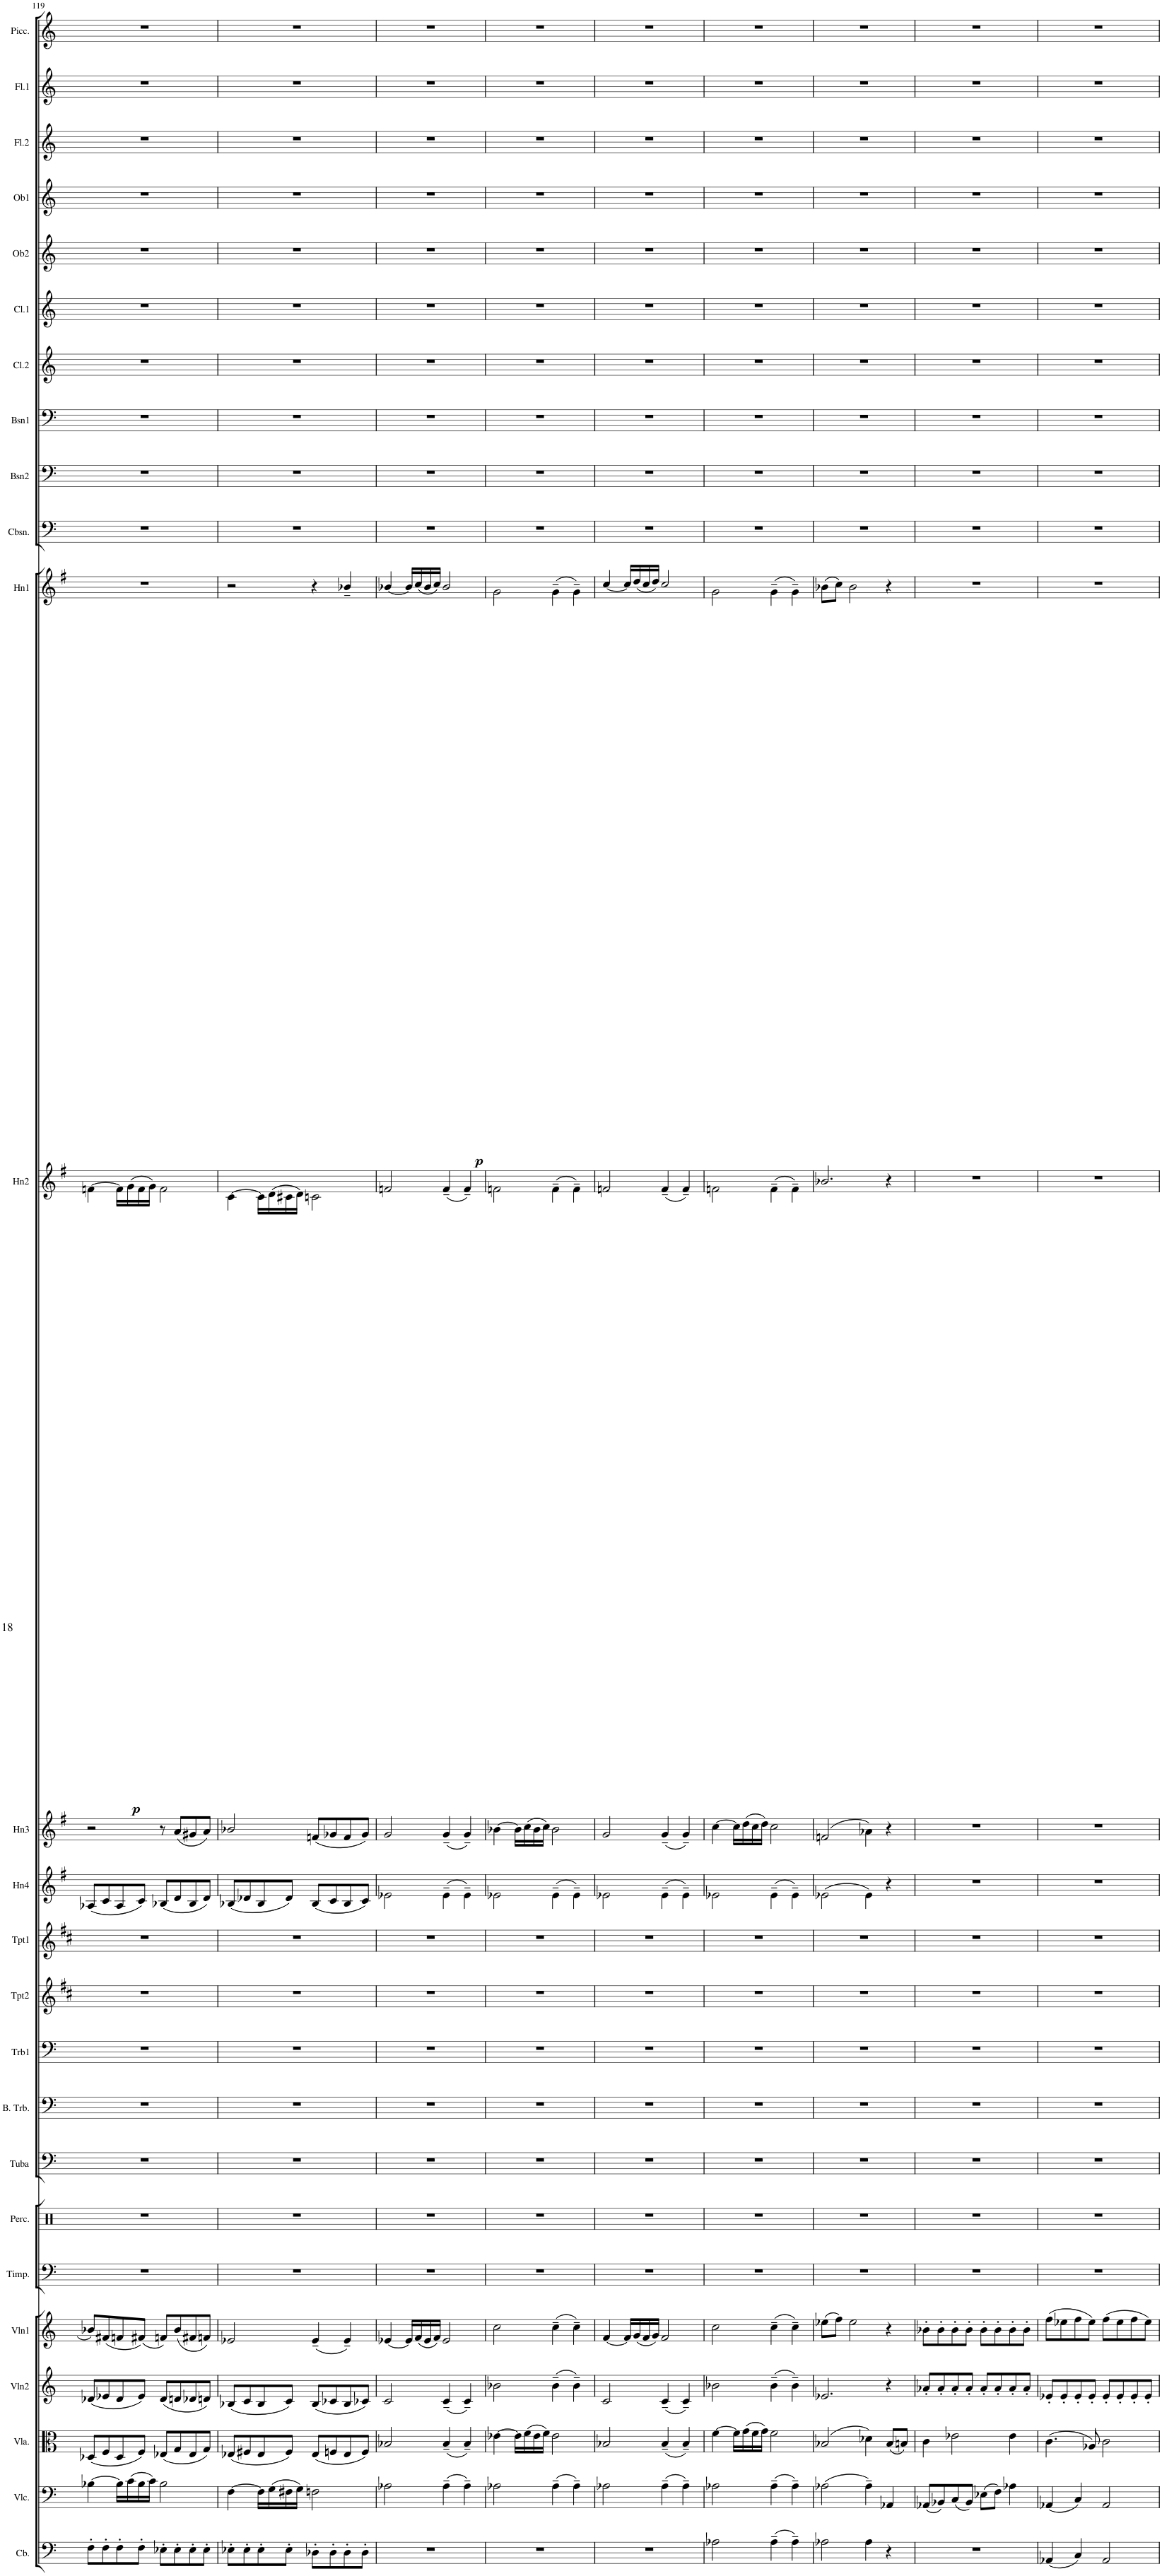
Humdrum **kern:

**kern	**kern	**kern	**kern	**kern	**kern	**kern	**kern	**kern	**kern	**kern	**kern	**kern	**kern	**kern	**dynam	**kern	**dynam	**kern	**kern	**kern	**kern	**kern	**kern	**kern	**kern	**kern	**kern
*part26	*part25	*part24	*part23	*part22	*part21	*part20	*part19	*part18	*part17	*part16	*part15	*part14	*part13	*part12	*part12	*part11	*part11	*part10	*part9	*part8	*part7	*part6	*part5	*part4	*part3	*part2	*part1
*staff26	*staff25	*staff24	*staff23	*staff22	*staff21	*staff20	*staff19	*staff18	*staff17	*staff16	*staff15	*staff14	*staff13	*staff12	*staff12	*staff11	*staff11	*staff10	*staff9	*staff8	*staff7	*staff6	*staff5	*staff4	*staff3	*staff2	*staff1
*I"Contrabass	*I"Violoncello	*I"Viola	*I"Violin 2	*I"Violin 1	*I"Timpani	*I"Percussion	*I"Tuba	*I"Bass Trombone	*I"Trombone 1	*I"Trumpet 2	*I"Trumpet 1	*I"Horn 4	*I"Horn 3	*I"Horn 2	*	*I"Horn 1	*	*I"Contrabassoon	*I"Bassoon 2	*I"Bassoon 1	*I"Clarinet 2	*I"Clarinet 1	*I"Oboe 2	*I"Oboe 1	*I"Flute 2	*I"Flute 1	*I"Piccolo
*I'Cb.	*I'Vlc.	*I'Vla.	*I'Vln2	*I'Vln1	*I'Timp.	*I'Perc.	*I'Tuba	*I'B. Trb.	*I'Trb1	*I'Tpt2	*I'Tpt1	*I'Hn4	*I'Hn3	*I'Hn2	*	*I'Hn1	*	*I'Cbsn.	*I'Bsn2	*I'Bsn1	*I'Cl.2	*I'Cl.1	*I'Ob2	*I'Ob1	*I'Fl.2	*I'Fl.1	*I'Picc.
!!LO:PB:g=z
*clefF4	*clefF4	*clefC3	*clefG2	*clefG2	*clefF4	*clefX	*clefF4	*clefF4	*clefF4	*clefG2	*clefG2	*clefG2	*clefG2	*clefG2	*	*clefG2	*	*clefF4	*clefF4	*clefF4	*clefG2	*clefG2	*clefG2	*clefG2	*clefG2	*clefG2	*clefG2
*Trd7c12	*	*	*	*	*	*	*	*	*	*Trd1c2	*Trd1c2	*Trd4c7	*Trd4c7	*Trd4c7	*	*Trd4c7	*	*Trd7c12	*	*	*Trd1c2	*Trd1c2	*	*	*	*	*Trd-7c-12
*k[]	*k[]	*k[]	*k[]	*k[]	*k[]	*k[]	*k[]	*k[]	*k[]	*k[f#c#]	*k[f#c#]	*k[f#]	*k[f#]	*k[f#]	*	*k[f#]	*	*k[]	*k[]	*k[]	*k[]	*k[]	*k[]	*k[]	*k[]	*k[]	*k[]
*M4/4	*M4/4	*M4/4	*M4/4	*M4/4	*M4/4	*M4/4	*M4/4	*M4/4	*M4/4	*M4/4	*M4/4	*M4/4	*M4/4	*M4/4	*	*M4/4	*	*M4/4	*M4/4	*M4/4	*M4/4	*M4/4	*M4/4	*M4/4	*M4/4	*M4/4	*M4/4
*met(c)	*met(c)	*met(c)	*met(c)	*met(c)	*met(c)	*met(c)	*met(c)	*met(c)	*met(c)	*met(c)	*met(c)	*met(c)	*met(c)	*met(c)	*	*met(c)	*	*met(c)	*met(c)	*met(c)	*met(c)	*met(c)	*met(c)	*met(c)	*met(c)	*met(c)	*met(c)
=119	=119	=119	=119	=119	=119	=119	=119	=119	=119	=119	=119	=119	=119	=119	=119	=119	=119	=119	=119	=119	=119	=119	=119	=119	=119	=119	=119
!	!	!	!	!	!	!	!	!	!	!	!	!	!	!	!LO:DY:b	!	!	!	!	!	!	!	!	!	!	!	!
8F'\L	[4B-X\	(8D-X/L	(8d-X/L	8b-X/L	1r	1r	1r	1r	1r	1r	1r	(8A-X/L	2r	[4fn\	p	1r	.	1r	1r	1r	1r	1r	1r	1r	1r	1r	1r
8F'\	.	8F/	8e-X/	(8f#X/	.	.	.	.	.	.	.	8c/	.	.	.	.	.	.	.	.	.	.	.	.	.	.	.
8F'\	16B-\LL]	8D-/	8d-/	8fn/	.	.	.	.	.	.	.	8A-/	.	16f\LL]	.	.	.	.	.	.	.	.	.	.	.	.	.
.	(16c\	.	.	.	.	.	.	.	.	.	.	.	.	(16g\	.	.	.	.	.	.	.	.	.	.	.	.	.
8F'\J	16B-\	8F/J)	8e-/J)	(8f#X/J)	.	.	.	.	.	.	.	8c/J)	.	16f\	.	.	.	.	.	.	.	.	.	.	.	.	.
.	16c\JJ)	.	.	.	.	.	.	.	.	.	.	.	.	16g\JJ)	.	.	.	.	.	.	.	.	.	.	.	.	.
8E-X'\L	2B-\	(8E-X/L	(8d-/L	8fn/L)	.	.	.	.	.	.	.	(8B-X/L	8r	2f\	.	.	.	.	.	.	.	.	.	.	.	.	.
8E-'\	.	8G/	8dn/	(8b-/	.	.	.	.	.	.	.	8d/	(8a/L	.	.	.	.	.	.	.	.	.	.	.	.	.	.
8E-'\	.	8E-/	8d-X/	8f#X/	.	.	.	.	.	.	.	8B-/	8g#X/	.	.	.	.	.	.	.	.	.	.	.	.	.	.
8E-'\J	.	8G/J)	8dn/J)	8fn/J)	.	.	.	.	.	.	.	8d/J)	8a/J)	.	.	.	.	.	.	.	.	.	.	.	.	.	.
=120	=120	=120	=120	=120	=120	=120	=120	=120	=120	=120	=120	=120	=120	=120	=120	=120	=120	=120	=120	=120	=120	=120	=120	=120	=120	=120	=120
8E-X'\L	[4F\	(8E-X/L	(8B-X/L	2e-X/	1r	1r	1r	1r	1r	1r	1r	(8B-X/L	2b-X/	[4c\	.	2r	.	1r	1r	1r	1r	1r	1r	1r	1r	1r	1r
8E-'\	.	8F#X/	8c/	.	.	.	.	.	.	.	.	8d-X/	.	.	.	.	.	.	.	.	.	.	.	.	.	.	.
8E-'\	16F\LL]	8E-/	8B-/	.	.	.	.	.	.	.	.	8B-/	.	16c\LL]	.	.	.	.	.	.	.	.	.	.	.	.	.
.	(16G\	.	.	.	.	.	.	.	.	.	.	.	.	(16d\	.	.	.	.	.	.	.	.	.	.	.	.	.
8E-'\J	16F#X\	8F#/J)	8c/J)	.	.	.	.	.	.	.	.	8d-/J)	.	16c#X\	.	.	.	.	.	.	.	.	.	.	.	.	.
.	16G\JJ)	.	.	.	.	.	.	.	.	.	.	.	.	16d\JJ)	.	.	.	.	.	.	.	.	.	.	.	.	.
8D-X'\L	2Fn\	(8E-/L	(8B-/L	(4e-~/	.	.	.	.	.	.	.	(8B-/L	(8fn/L	2cn\	.	4r	.	.	.	.	.	.	.	.	.	.	.
8D-'\	.	8Fn/	8c-X/	.	.	.	.	.	.	.	.	8c/	8g-X/	.	.	.	.	.	.	.	.	.	.	.	.	.	.
!	!	!	!	!	!	!	!	!	!	!	!	!	!	!	!	!	!LO:DY:b	!	!	!	!	!	!	!	!	!	!
8D-'\	.	8E-/	8B-/	4e-~/)	.	.	.	.	.	.	.	8B-/	8f/	.	.	4b-X~/	p	.	.	.	.	.	.	.	.	.	.
8D-'\J	.	8F/J)	8c-X/J)	.	.	.	.	.	.	.	.	8c/J)	8g-/J)	.	.	.	.	.	.	.	.	.	.	.	.	.	.
=121	=121	=121	=121	=121	=121	=121	=121	=121	=121	=121	=121	=121	=121	=121	=121	=121	=121	=121	=121	=121	=121	=121	=121	=121	=121	=121	=121
1r	2A-X\	2B-X/	2c/	[4e-X/	1r	1r	1r	1r	1r	1r	1r	2e-X\	2g/	2fn/	.	[4b-X/	.	1r	1r	1r	1r	1r	1r	1r	1r	1r	1r
.	.	.	.	16e-/LL]	.	.	.	.	.	.	.	.	.	.	.	16b-/LL]	.	.	.	.	.	.	.	.	.	.	.
.	.	.	.	(16f/	.	.	.	.	.	.	.	.	.	.	.	(16cc/	.	.	.	.	.	.	.	.	.	.	.
.	.	.	.	16e-/	.	.	.	.	.	.	.	.	.	.	.	16b-/	.	.	.	.	.	.	.	.	.	.	.
.	.	.	.	16f/JJ)	.	.	.	.	.	.	.	.	.	.	.	16cc/JJ)	.	.	.	.	.	.	.	.	.	.	.
.	(4A-~\	(4B-~/	(4c~/	2e-/	.	.	.	.	.	.	.	(4e-~\	(4g~/	(4f~/	.	2b-/	.	.	.	.	.	.	.	.	.	.	.
.	4A-~\)	4B-~/)	4c~/)	.	.	.	.	.	.	.	.	4e-~\)	4g~/)	4f~/)	.	.	.	.	.	.	.	.	.	.	.	.	.
=122	=122	=122	=122	=122	=122	=122	=122	=122	=122	=122	=122	=122	=122	=122	=122	=122	=122	=122	=122	=122	=122	=122	=122	=122	=122	=122	=122
1r	2A-X\	[4e-X\	2b-X\	2cc\	1r	1r	1r	1r	1r	1r	1r	2e-X\	[4b-X\	2fn\	.	2g\	.	1r	1r	1r	1r	1r	1r	1r	1r	1r	1r
.	.	16e-\LL]	.	.	.	.	.	.	.	.	.	.	16b-\LL]	.	.	.	.	.	.	.	.	.	.	.	.	.	.
.	.	(16f\	.	.	.	.	.	.	.	.	.	.	(16cc\	.	.	.	.	.	.	.	.	.	.	.	.	.	.
.	.	16e-\	.	.	.	.	.	.	.	.	.	.	16b-\	.	.	.	.	.	.	.	.	.	.	.	.	.	.
.	.	16f\JJ)	.	.	.	.	.	.	.	.	.	.	16cc\JJ)	.	.	.	.	.	.	.	.	.	.	.	.	.	.
.	(4A-~\	2e-\	(4b-~\	(4cc~\	.	.	.	.	.	.	.	(4e-~\	2b-\	(4f~\	.	(4g~\	.	.	.	.	.	.	.	.	.	.	.
.	4A-~\)	.	4b-~\)	4cc~\)	.	.	.	.	.	.	.	4e-~\)	.	4f~\)	.	4g~\)	.	.	.	.	.	.	.	.	.	.	.
=123	=123	=123	=123	=123	=123	=123	=123	=123	=123	=123	=123	=123	=123	=123	=123	=123	=123	=123	=123	=123	=123	=123	=123	=123	=123	=123	=123
1r	2A-X\	2B-X/	2c/	[4f/	1r	1r	1r	1r	1r	1r	1r	2e-X\	2g/	2fn/	.	[4cc/	.	1r	1r	1r	1r	1r	1r	1r	1r	1r	1r
.	.	.	.	16f/LL]	.	.	.	.	.	.	.	.	.	.	.	16cc/LL]	.	.	.	.	.	.	.	.	.	.	.
.	.	.	.	(16g/	.	.	.	.	.	.	.	.	.	.	.	(16dd/	.	.	.	.	.	.	.	.	.	.	.
.	.	.	.	16f/	.	.	.	.	.	.	.	.	.	.	.	16cc/	.	.	.	.	.	.	.	.	.	.	.
.	.	.	.	16g/JJ)	.	.	.	.	.	.	.	.	.	.	.	16dd/JJ)	.	.	.	.	.	.	.	.	.	.	.
.	(4A-~\	(4B-~/	(4c~/	2f/	.	.	.	.	.	.	.	(4e-~\	(4g~/	(4f~/	.	2cc/	.	.	.	.	.	.	.	.	.	.	.
.	4A-~\)	4B-~/)	4c~/)	.	.	.	.	.	.	.	.	4e-~\)	4g~/)	4f~/)	.	.	.	.	.	.	.	.	.	.	.	.	.
=124	=124	=124	=124	=124	=124	=124	=124	=124	=124	=124	=124	=124	=124	=124	=124	=124	=124	=124	=124	=124	=124	=124	=124	=124	=124	=124	=124
2A-X\	2A-X\	[4f\	2b-X\	2cc\	1r	1r	1r	1r	1r	1r	1r	2e-X\	[4cc\	2fn\	.	2g\	.	1r	1r	1r	1r	1r	1r	1r	1r	1r	1r
.	.	16f\LL]	.	.	.	.	.	.	.	.	.	.	16cc\LL]	.	.	.	.	.	.	.	.	.	.	.	.	.	.
.	.	(16g\	.	.	.	.	.	.	.	.	.	.	(16dd\	.	.	.	.	.	.	.	.	.	.	.	.	.	.
.	.	16f\	.	.	.	.	.	.	.	.	.	.	16cc\	.	.	.	.	.	.	.	.	.	.	.	.	.	.
.	.	16g\JJ)	.	.	.	.	.	.	.	.	.	.	16dd\JJ)	.	.	.	.	.	.	.	.	.	.	.	.	.	.
(4A-~\	(4A-~\	2f\	(4b-~\	(4cc~\	.	.	.	.	.	.	.	(4e-~\	2cc\	(4f~\	.	(4g~\	.	.	.	.	.	.	.	.	.	.	.
4A-~\)	4A-~\)	.	4b-~\)	4cc~\)	.	.	.	.	.	.	.	4e-~\)	.	4f~\)	.	4g~\)	.	.	.	.	.	.	.	.	.	.	.
=125	=125	=125	=125	=125	=125	=125	=125	=125	=125	=125	=125	=125	=125	=125	=125	=125	=125	=125	=125	=125	=125	=125	=125	=125	=125	=125	=125
2A-X\	(2A-X\	(2B-X/	2.e-X/	(8ee-X\L	1r	1r	1r	1r	1r	1r	1r	(2e-X\	(2fn/	2.b-X/	.	(8b-X\L	.	1r	1r	1r	1r	1r	1r	1r	1r	1r	1r
.	.	.	.	8ff\J)	.	.	.	.	.	.	.	.	.	.	.	8cc\J)	.	.	.	.	.	.	.	.	.	.	.
.	.	.	.	2ee-\	.	.	.	.	.	.	.	.	.	.	.	2b-\	.	.	.	.	.	.	.	.	.	.	.
4A-\	4A-~\)	4d-X\)	.	.	.	.	.	.	.	.	.	4e-\)	4a-X\)	.	.	.	.	.	.	.	.	.	.	.	.	.	.
4r	4AA-X/	(8B-/L	4r	4r	.	.	.	.	.	.	.	4r	4r	4r	.	4r	.	.	.	.	.	.	.	.	.	.	.
.	.	8Bn/J)	.	.	.	.	.	.	.	.	.	.	.	.	.	.	.	.	.	.	.	.	.	.	.	.	.
=126	=126	=126	=126	=126	=126	=126	=126	=126	=126	=126	=126	=126	=126	=126	=126	=126	=126	=126	=126	=126	=126	=126	=126	=126	=126	=126	=126
1r	(8AA-X/L	4c\	8a-X'/L	8b-X'\L	1r	1r	1r	1r	1r	1r	1r	1r	1r	1r	.	1r	.	1r	1r	1r	1r	1r	1r	1r	1r	1r	1r
.	8BB-X/)	.	8a-'/	8b-'\	.	.	.	.	.	.	.	.	.	.	.	.	.	.	.	.	.	.	.	.	.	.	.
.	(8C/	2e-X\	8a-'/	8b-'\	.	.	.	.	.	.	.	.	.	.	.	.	.	.	.	.	.	.	.	.	.	.	.
.	8BB-/J)	.	8a-'/J	8b-'\J	.	.	.	.	.	.	.	.	.	.	.	.	.	.	.	.	.	.	.	.	.	.	.
.	(8E-X\L	.	8a-'/L	8b-'\L	.	.	.	.	.	.	.	.	.	.	.	.	.	.	.	.	.	.	.	.	.	.	.
.	8F\J)	.	8a-'/	8b-'\	.	.	.	.	.	.	.	.	.	.	.	.	.	.	.	.	.	.	.	.	.	.	.
.	4A-X\	4e-\	8a-'/	8b-'\	.	.	.	.	.	.	.	.	.	.	.	.	.	.	.	.	.	.	.	.	.	.	.
.	.	.	8a-'/J	8b-'\J	.	.	.	.	.	.	.	.	.	.	.	.	.	.	.	.	.	.	.	.	.	.	.
=127	=127	=127	=127	=127	=127	=127	=127	=127	=127	=127	=127	=127	=127	=127	=127	=127	=127	=127	=127	=127	=127	=127	=127	=127	=127	=127	=127
(4AA-X/	(4AA-X/	(4.c\	8e-X'/L	(8ff\L	1r	1r	1r	1r	1r	1r	1r	1r	1r	1r	.	1r	.	1r	1r	1r	1r	1r	1r	1r	1r	1r	1r
.	.	.	8e-'/	8ee-X\	.	.	.	.	.	.	.	.	.	.	.	.	.	.	.	.	.	.	.	.	.	.	.
4C/)	4C/)	.	8e-'/	8ff\	.	.	.	.	.	.	.	.	.	.	.	.	.	.	.	.	.	.	.	.	.	.	.
.	.	8A-X/)	8e-'/J	8ee-\J)	.	.	.	.	.	.	.	.	.	.	.	.	.	.	.	.	.	.	.	.	.	.	.
2AA-/	2AA-/	2c\	8e-'/L	(8ff\L	.	.	.	.	.	.	.	.	.	.	.	.	.	.	.	.	.	.	.	.	.	.	.
.	.	.	8e-'/	8ee-\	.	.	.	.	.	.	.	.	.	.	.	.	.	.	.	.	.	.	.	.	.	.	.
.	.	.	8e-'/	8ff\	.	.	.	.	.	.	.	.	.	.	.	.	.	.	.	.	.	.	.	.	.	.	.
.	.	.	8e-'/J	8ee-\J)	.	.	.	.	.	.	.	.	.	.	.	.	.	.	.	.	.	.	.	.	.	.	.
=	=	=	=	=	=	=	=	=	=	=	=	=	=	=	=	=	=	=	=	=	=	=	=	=	=	=	=
*-	*-	*-	*-	*-	*-	*-	*-	*-	*-	*-	*-	*-	*-	*-	*-	*-	*-	*-	*-	*-	*-	*-	*-	*-	*-	*-	*-
